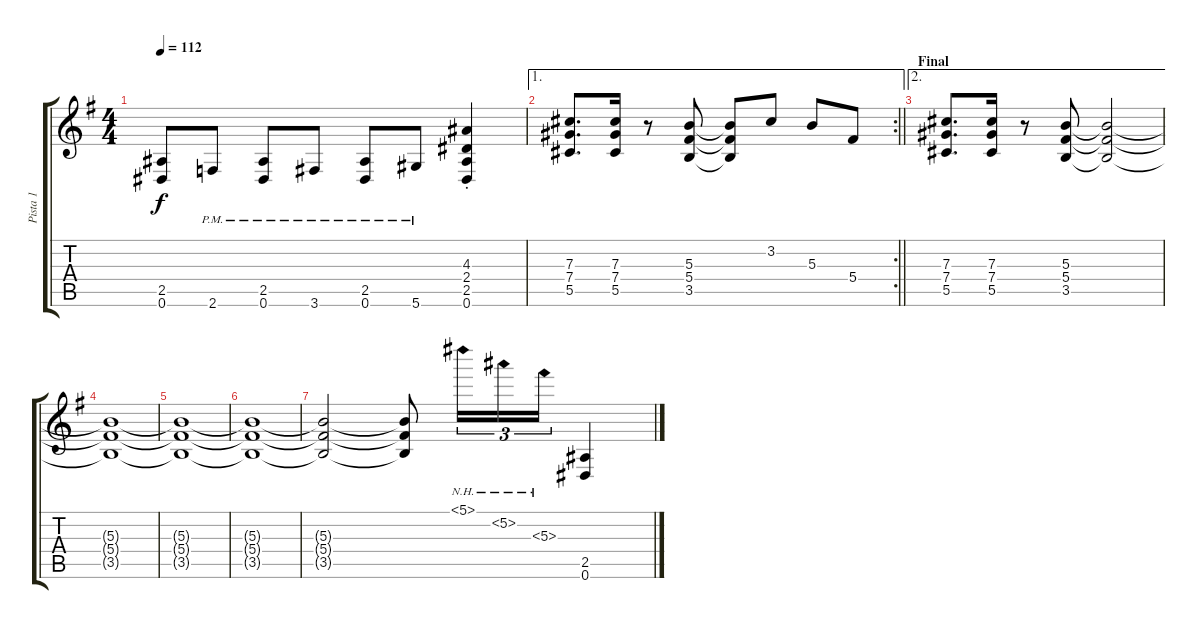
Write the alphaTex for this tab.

\track ("Pista 1" "Pista 1") {instrument distortionguitar}
\staff {score tabs}
\tuning (Eb4 Bb3 Gb3 Db3 Ab2 Eb2) {hide}
\ts (4 4)
\tempo 112
\clef g2
\ks g
(2.5 0.6).8{dy f} 2.6{pm}.8 (2.5{pm} 0.6{pm}).8 3.6{pm}.8 (2.5{pm} 0.6{pm}).8 5.6{pm}.8 (4.3 2.4 2.5 0.6{st}).4 |
\ae 1
\rc 2
\barLineRight lightlight
(7.3 7.4 5.5).8{d} (7.3 7.4 5.5).16 r.8 (5.3 5.4 3.5).8 (5.3{t} 5.4{t} 3.5{t}).8 3.2.8 5.3.8 5.4.8 |
\ae 2
\section ("" "Final")
(7.3 7.4 5.5).8{d} (7.3 7.4 5.5).16 r.8 (5.3 5.4 3.5).8 (5.3{t} 5.4{t} 3.5{t}).2 |
(5.3{t} 5.4{t} 3.5{t}).1 |
(5.3{t} 5.4{t} 3.5{t}).1 |
(5.3{t} 5.4{t} 3.5{t}).1 |
(5.3{t} 5.4{t} 3.5{t}).2 (5.3{t} 5.4{t} 3.5{t}).8 5.1{nh}.16{tu (3 2)} 5.2{nh}.16{tu (3 2)} 5.3{nh}.16{tu (3 2)} (2.5 0.6).4
